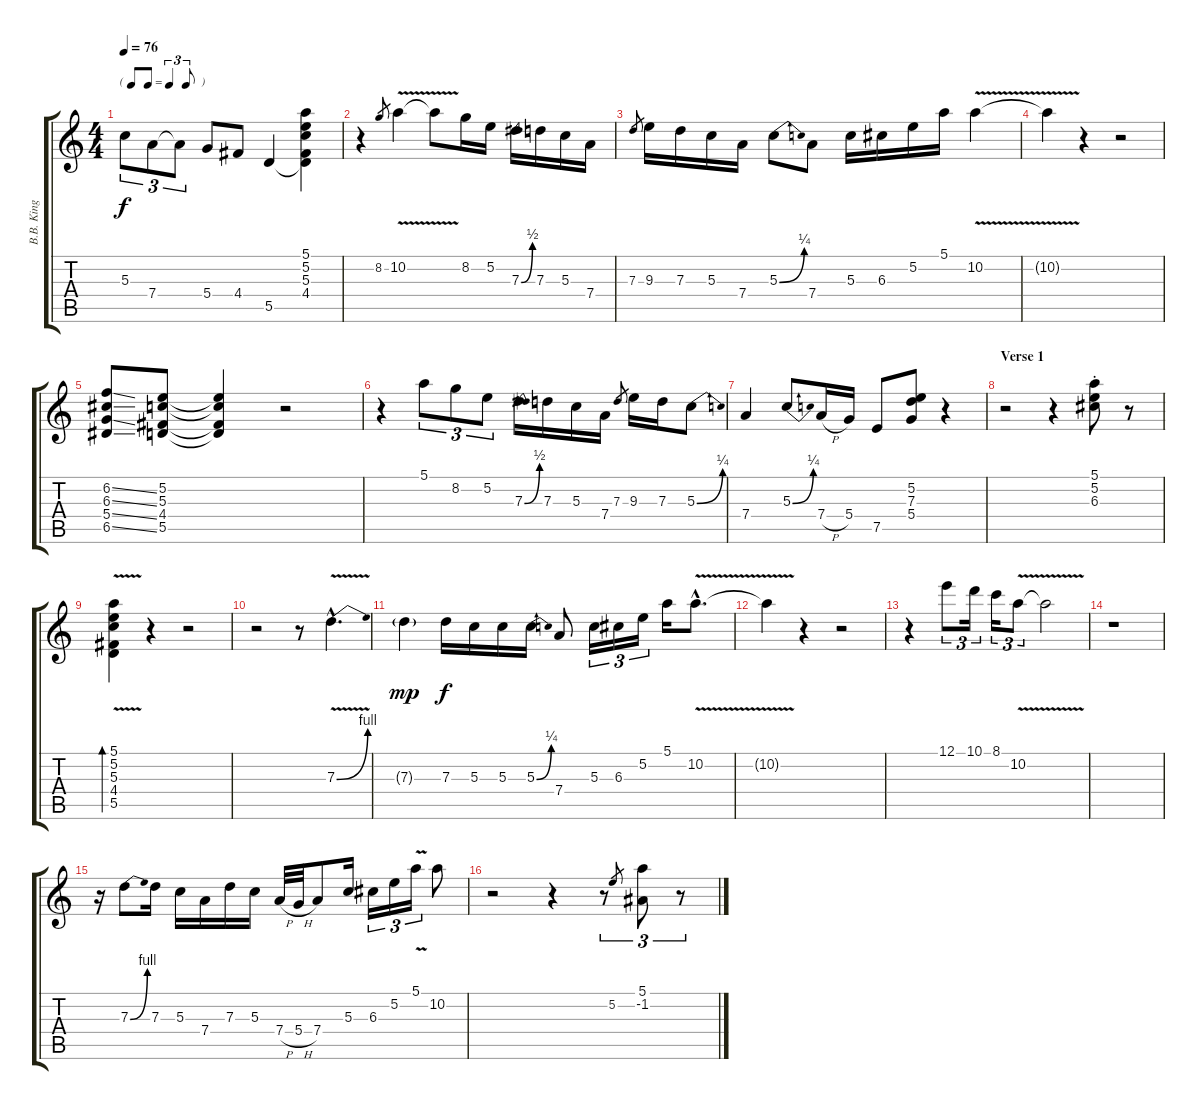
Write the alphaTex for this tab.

\track ("B.B. King Guitar I" "B.B. King ") {instrument electricguitarclean}
\staff {score tabs}
\tuning (E4 B3 G3 D3 A2 E2) {hide}
\ts (4 4)
\tf triplet8th
\tempo 76
\clef g2
\ks c
5.3.8{tu (3 2) dy f} 7.4.8{tu (3 2)} 7.4{t}.8{tu (3 2)} 5.4.8 4.4.8 5.5.4 (5.1 5.2 5.3 4.4 5.5{t}).4 |
r.4 8.2.8{gr} 10.2{v}.4 10.2{t}.8 8.2.16 5.2.16 7.3{be (bend 0 0 60 2)}.16 7.3.16 5.3.16 7.4.16 |
7.3.8{gr} 9.3.16 7.3.16 5.3.16 7.4.16 5.3{be (bend 0 0 60 1)}.8 7.4.8 5.3.16 6.3.16 5.2.16 5.1.16 10.2{v}.4 |
10.2{t}.4 r.4 r.2 |
(6.2{ss} 6.3{ss} 5.4{ss} 6.5{ss}).8 (5.2 5.3 4.4 5.5).8 (5.2{t} 5.3{t} 4.4{t} 5.5{t}).4 r.2 |
r.4 5.1.8{tu (3 2)} 8.2.8{tu (3 2)} 5.2.8{tu (3 2)} 7.3{be (bend 0 0 60 2)}.16 7.3.16 5.3.16 7.4.16 7.3.8{gr} 9.3.16 7.3.16 5.3{be (bend 0 0 60 1)}.8 |
7.4.4 5.3{be (bend 0 0 60 1)}.8 7.4{h}.16 5.4.16 7.5.8 (5.2 7.3 5.4).8 r.4 |
\section ("" "Verse 1")
r.2 r.4 (5.1{st} 5.2{st} 6.3{st}).8 r.8 |
(5.1{v} 5.2{v} 5.3{v} 4.4{v} 5.5{v}).4{bd 240} r.4 r.2 |
r.2 r.8 7.3{be (bend 0 0 60 4) v hac}.4{d} |
7.3{g}.4{dy mp} 7.3.16{dy f} 5.3.16 5.3.16 5.3{be (bend 0 0 60 1)}.16 7.4.8 5.3.16{tu (3 2)} 6.3.16{tu (3 2)} 5.2.16{tu (3 2)} 5.1.16 10.2{v hac}.8{d} |
10.2{t}.4 r.4 r.2 |
r.4 12.1.8{tu (3 2)} 10.1.16{tu (3 2)} 8.1.16{tu (3 2)} 10.2{v}.8{tu (3 2)} 10.2{t}.2 |
r.1 |
r.16 7.3{be (bend 0 0 60 4)}.8 7.3.16 5.3.16 7.4.16 7.3.16 5.3.16 7.4{h}.32 5.4{h}.32 7.4.8 5.3.16 6.3.16{tu (3 2)} 5.2.16{tu (3 2)} 5.1{v}.16{tu (3 2)} 10.2.8 |
r.2 r.4 r.8{tu (3 2)} 5.2.8{gr} (5.1 -1.2).8{tu (3 2)} r.8{tu (3 2)}
